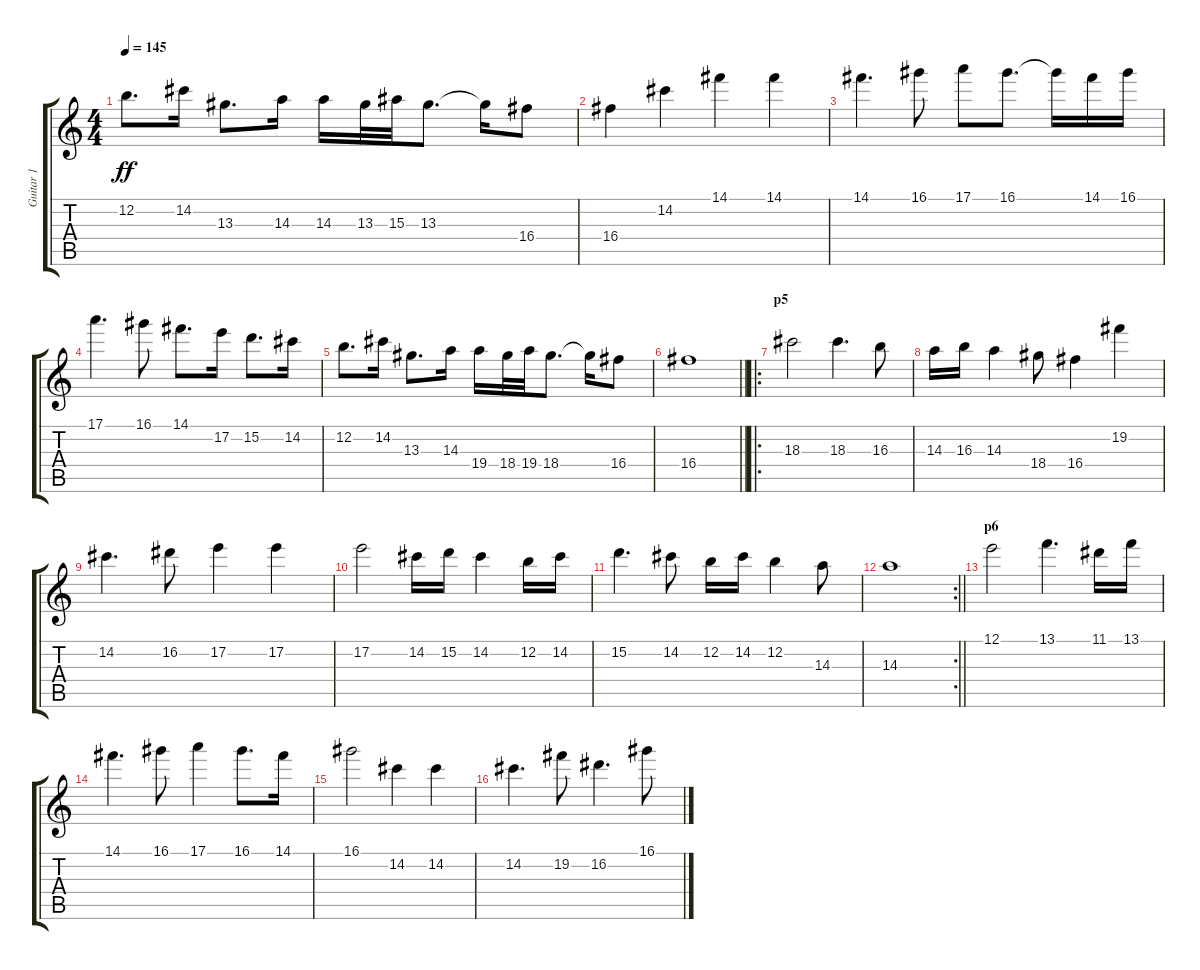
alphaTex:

\track ("Guitar 1" "Guitar 1") {instrument overdrivenguitar}
\staff {score tabs}
\tuning (E4 B3 G3 D3 A2 E2) {hide}
\ts (4 4)
\tempo 145
\clef g2
\ks c
12.2.8{d dy ff} 14.2.16 13.3.8{d} 14.3.16 14.3.16 13.3.32 15.3.32 13.3.8{d} 13.3{t}.16 16.4.8 |
16.4.4 14.2.4 14.1.4 14.1.4 |
14.1.4{d} 16.1.8 17.1.8 16.1.8{d} 16.1{t}.16 14.1.16 16.1.16 |
17.1.4{d} 16.1.8 14.1.8{d} 17.2.16 15.2.8{d} 14.2.16 |
12.2.8{d} 14.2.16 13.3.8{d} 14.3.16 19.4.16 18.4.32 19.4.32 18.4.8{d} 18.4{t}.16 16.4.8 |
\barLineRight lightlight
16.4.1 |
\ro
\section ("" "p5")
18.3.2 18.3.4{d} 16.3.8 |
14.3.16 16.3.16 14.3.4 18.4.8 16.4.4 19.2.4 |
14.2.4{d} 16.2.8 17.2.4 17.2.4 |
17.2.2 14.2.16 15.2.16 14.2.4 12.2.16 14.2.16 |
15.2.4{d} 14.2.8 12.2.16 14.2.16 12.2.4 14.3.8 |
\rc 2
\barLineRight lightlight
14.3.1 |
\section ("" "p6")
12.1.2 13.1.4{d} 11.1.16 13.1.16 |
14.1.4{d} 16.1.8 17.1.4 16.1.8{d} 14.1.16 |
16.1.2 14.2.4 14.2.4 |
14.2.4{d} 19.2.8 16.2.4{d} 16.1.8
